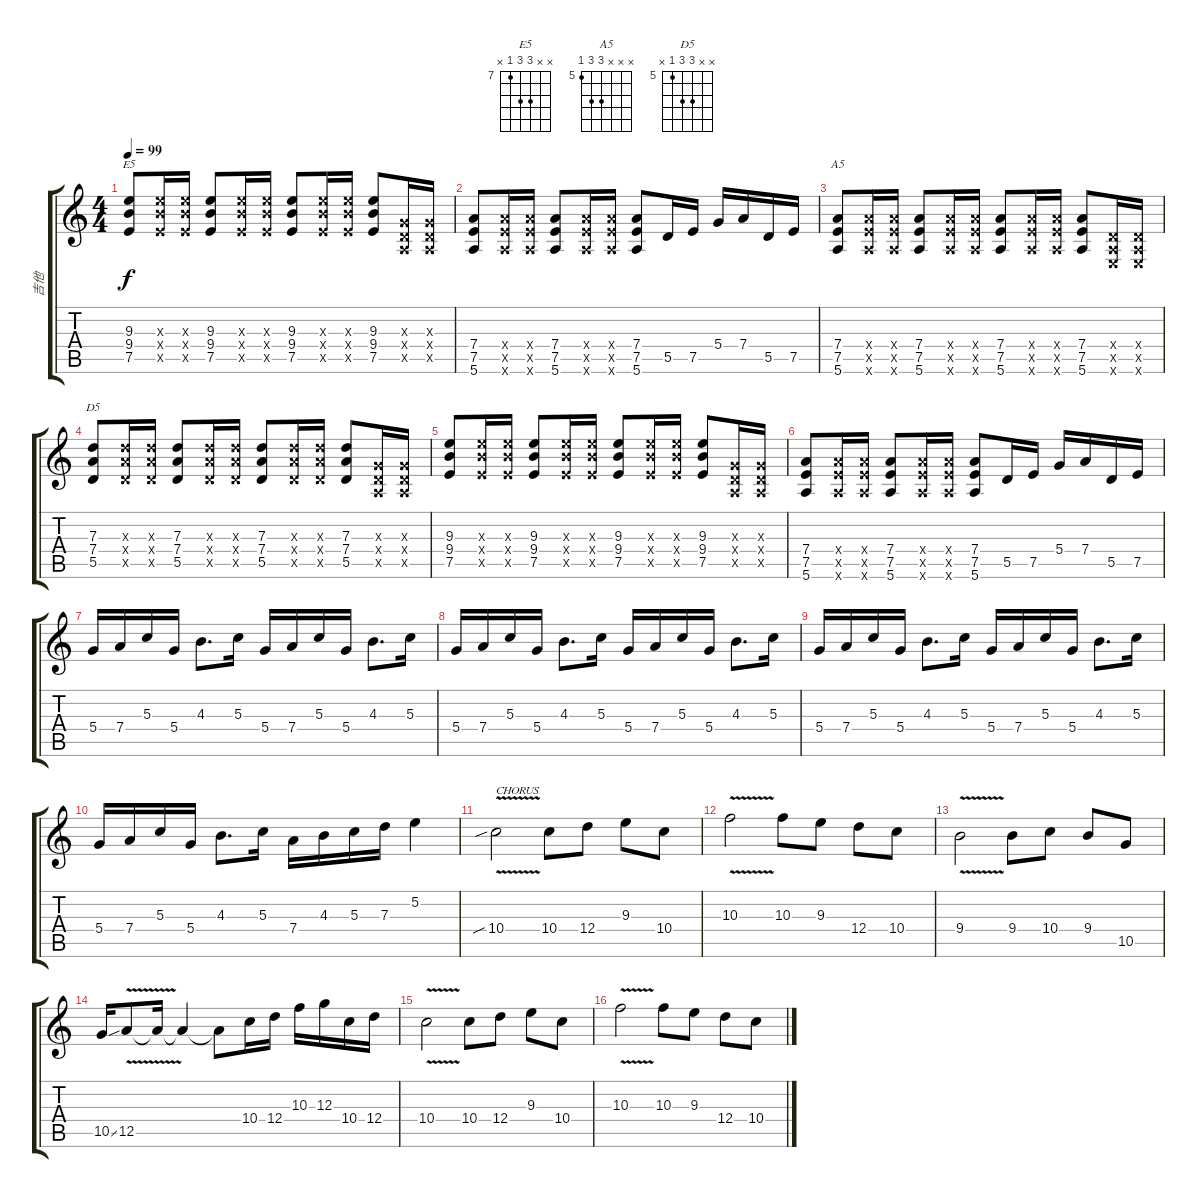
\track ("吉他" "吉他") {instrument overdrivenguitar}
\staff {score tabs}
\tuning (E4 B3 G3 D3 A2 E2) {hide}
\chord ("E5" x x 9 9 7 x) {firstfret 7}
\chord ("A5" x x x 7 7 5) {firstfret 5}
\chord ("D5" x x 7 7 5 x) {firstfret 5}
\ts (4 4)
\tempo 99
\clef g2
\ks c
(9.3 9.4 7.5).8{ch "E5" dy f} (9.3{x} 9.4{x} 7.5{x}).16 (9.3{x} 9.4{x} 7.5{x}).16 (9.3 9.4 7.5).8 (9.3{x} 9.4{x} 7.5{x}).16 (9.3{x} 9.4{x} 7.5{x}).16 (9.3 9.4 7.5).8 (9.3{x} 9.4{x} 7.5{x}).16 (9.3{x} 9.4{x} 7.5{x}).16 (9.3 9.4 7.5).8 (0.3{x} 0.4{x} 0.5{x}).16 (0.3{x} 0.4{x} 0.5{x}).16 |
(7.4 7.5 5.6).8 (7.4{x} 7.5{x} 5.6{x}).16 (7.4{x} 7.5{x} 5.6{x}).16 (7.4 7.5 5.6).8 (7.4{x} 7.5{x} 5.6{x}).16 (7.4{x} 7.5{x} 5.6{x}).16 (7.4 7.5 5.6).8{volume 14} 5.5.16 7.5.16 5.4.16 7.4.16 5.5.16 7.5.16 |
(7.4 7.5 5.6).8{ch "A5" volume 12} (7.4{x} 7.5{x} 5.6{x}).16 (7.4{x} 7.5{x} 5.6{x}).16 (7.4 7.5 5.6).8 (7.4{x} 7.5{x} 5.6{x}).16 (7.4{x} 7.5{x} 5.6{x}).16 (7.4 7.5 5.6).8 (7.4{x} 7.5{x} 5.6{x}).16 (7.4{x} 7.5{x} 5.6{x}).16 (7.4 7.5 5.6).8 (0.4{x} 0.5{x} 0.6{x}).16 (0.4{x} 0.5{x} 0.6{x}).16 |
(7.3 7.4 5.5).8{ch "D5"} (7.3{x} 7.4{x} 5.5{x}).16 (7.3{x} 7.4{x} 5.5{x}).16 (7.3 7.4 5.5).8 (7.3{x} 7.4{x} 5.5{x}).16 (7.3{x} 7.4{x} 5.5{x}).16 (7.3 7.4 5.5).8 (7.3{x} 7.4{x} 5.5{x}).16 (7.3{x} 7.4{x} 5.5{x}).16 (7.3 7.4 5.5).8 (0.3{x} 0.4{x} 0.5{x}).16 (0.3{x} 0.4{x} 0.5{x}).16 |
(9.3 9.4 7.5).8 (9.3{x} 9.4{x} 7.5{x}).16 (9.3{x} 9.4{x} 7.5{x}).16 (9.3 9.4 7.5).8 (9.3{x} 9.4{x} 7.5{x}).16 (9.3{x} 9.4{x} 7.5{x}).16 (9.3 9.4 7.5).8 (9.3{x} 9.4{x} 7.5{x}).16 (9.3{x} 9.4{x} 7.5{x}).16 (9.3 9.4 7.5).8 (0.3{x} 0.4{x} 0.5{x}).16 (0.3{x} 0.4{x} 0.5{x}).16 |
(7.4 7.5 5.6).8 (7.4{x} 7.5{x} 5.6{x}).16 (7.4{x} 7.5{x} 5.6{x}).16 (7.4 7.5 5.6).8 (7.4{x} 7.5{x} 5.6{x}).16 (7.4{x} 7.5{x} 5.6{x}).16 (7.4 7.5 5.6).8{volume 14} 5.5.16 7.5.16 5.4.16 7.4.16 5.5.16 7.5.16 |
5.4.16{volume 8} 7.4.16 5.3.16 5.4.16 4.3.8{d} 5.3.16 5.4.16 7.4.16 5.3.16 5.4.16 4.3.8{d} 5.3.16 |
5.4.16 7.4.16 5.3.16 5.4.16 4.3.8{d} 5.3.16 5.4.16 7.4.16 5.3.16 5.4.16 4.3.8{d} 5.3.16 |
5.4.16 7.4.16 5.3.16 5.4.16 4.3.8{d} 5.3.16 5.4.16 7.4.16 5.3.16 5.4.16 4.3.8{d} 5.3.16 |
5.4.16 7.4.16 5.3.16 5.4.16 4.3.8{d} 5.3.16 7.4.16 4.3.16 5.3.16 7.3.16 5.2.4 |
10.4{v sib}.2{txt "CHORUS" volume 10} 10.4.8 12.4.8 9.3.8 10.4.8 |
10.3{v}.2{volume 14} 10.3.8 9.3.8 12.4.8 10.4.8 |
9.4{v}.2{volume 10} 9.4.8 10.4.8 9.4.8 10.5.8 |
10.5{ss}.16 12.5{v}.8 12.5{t}.16 12.5{t}.4 12.5{t}.8 10.4.16{volume 14} 12.4.16 10.3.16 12.3.16 10.4.16 12.4.16 |
10.4{v}.2{volume 10} 10.4.8 12.4.8 9.3.8 10.4.8 |
10.3{v}.2{volume 14} 10.3.8 9.3.8 12.4.8 10.4.8
